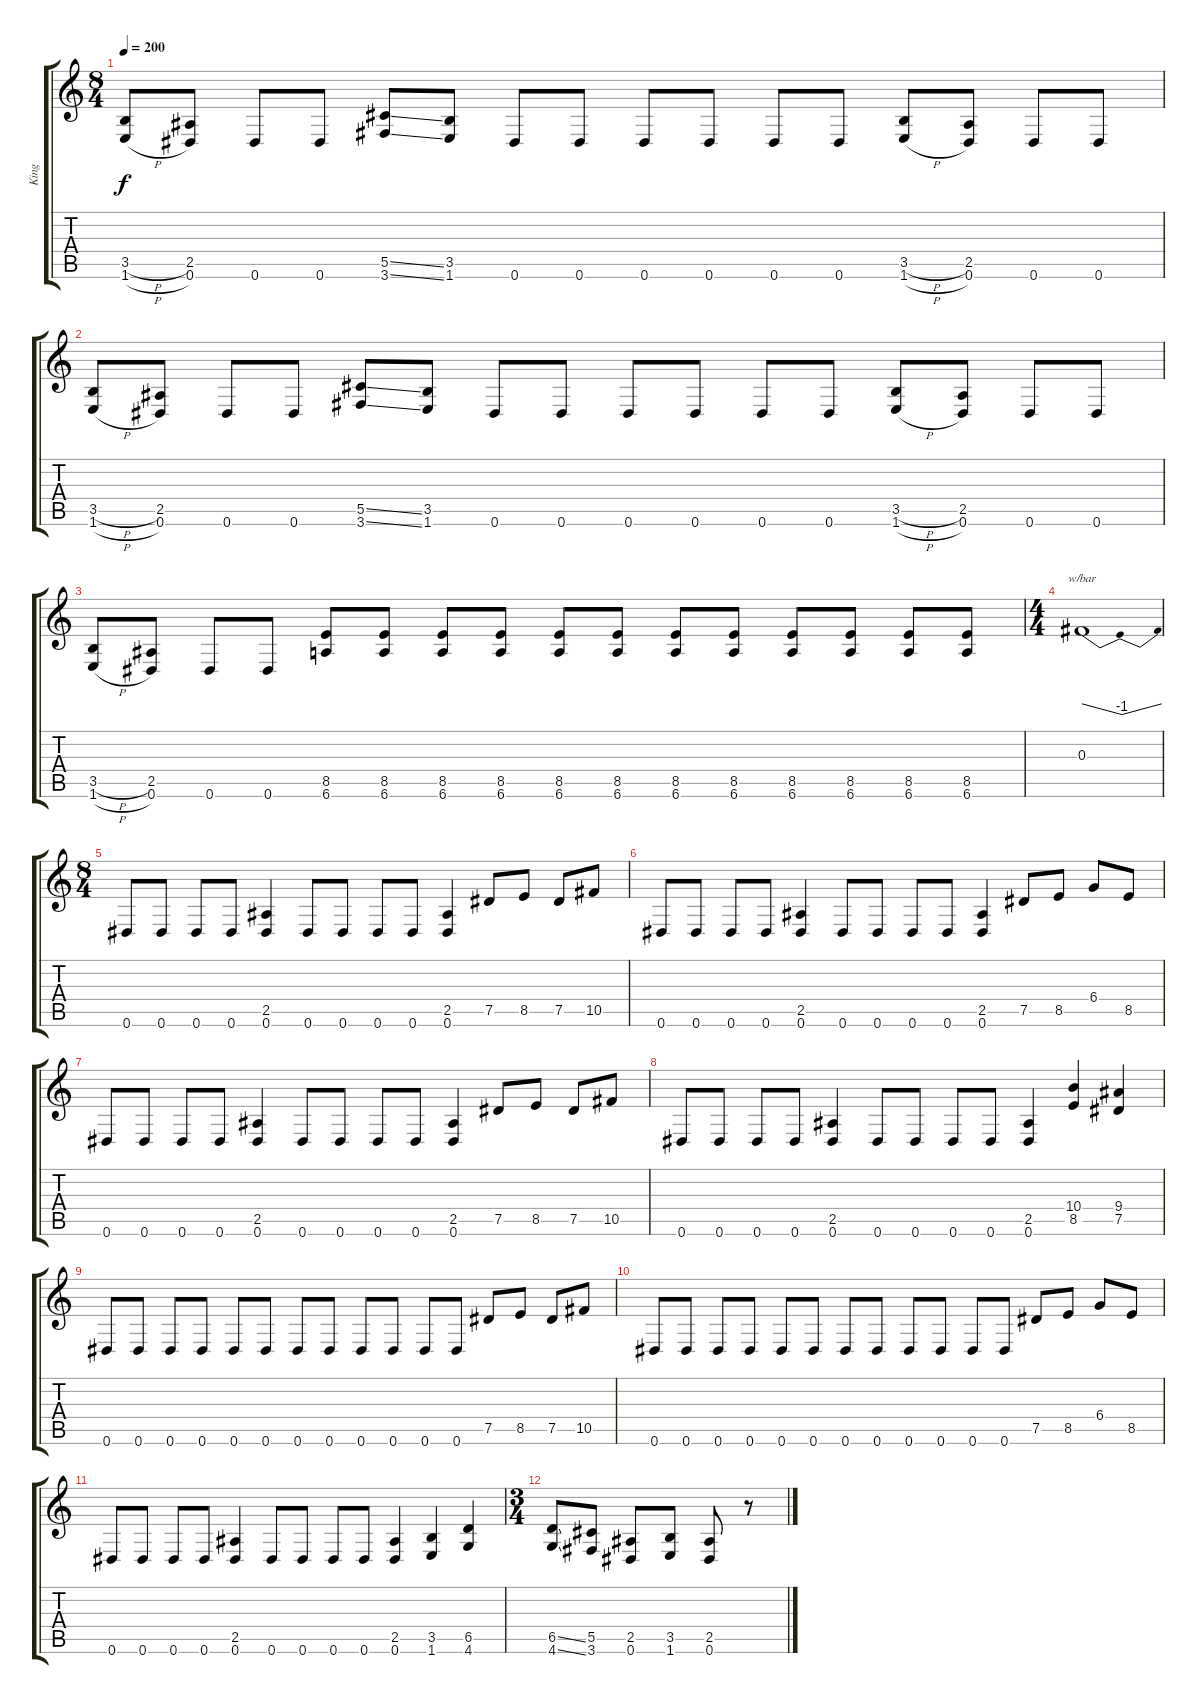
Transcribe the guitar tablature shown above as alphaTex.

\track ("King" "King") {instrument distortionguitar}
\staff {score tabs}
\tuning (Eb4 Bb3 Gb3 Db3 Ab2 Eb2) {hide}
\ts (8 4)
\tempo 200
\clef g2
\ks c
(3.5{h} 1.6{h}).8{dy f} (2.5 0.6).8 0.6.8 0.6.8 (5.5{ss} 3.6{ss}).8 (3.5 1.6).8 0.6.8 0.6.8 0.6.8 0.6.8 0.6.8 0.6.8 (3.5{h} 1.6{h}).8 (2.5 0.6).8 0.6.8 0.6.8 |
(3.5{h} 1.6{h}).8 (2.5 0.6).8 0.6.8 0.6.8 (5.5{ss} 3.6{ss}).8 (3.5 1.6).8 0.6.8 0.6.8 0.6.8 0.6.8 0.6.8 0.6.8 (3.5{h} 1.6{h}).8 (2.5 0.6).8 0.6.8 0.6.8 |
(3.5{h} 1.6{h}).8 (2.5 0.6).8 0.6.8 0.6.8 (8.5 6.6).8 (8.5 6.6).8 (8.5 6.6).8 (8.5 6.6).8 (8.5 6.6).8 (8.5 6.6).8 (8.5 6.6).8 (8.5 6.6).8 (8.5 6.6).8 (8.5 6.6).8 (8.5 6.6).8 (8.5 6.6).8 |
\ts (4 4)
0.3.1{tbe (dip default 0 0 30 -4 60 0)} |
\ts (8 4)
0.6.8 0.6.8 0.6.8 0.6.8 (2.5 0.6).4 0.6.8 0.6.8 0.6.8 0.6.8 (2.5 0.6).4 7.5.8 8.5.8 7.5.8 10.5.8 |
0.6.8 0.6.8 0.6.8 0.6.8 (2.5 0.6).4 0.6.8 0.6.8 0.6.8 0.6.8 (2.5 0.6).4 7.5.8 8.5.8 6.4.8 8.5.8 |
0.6.8 0.6.8 0.6.8 0.6.8 (2.5 0.6).4 0.6.8 0.6.8 0.6.8 0.6.8 (2.5 0.6).4 7.5.8 8.5.8 7.5.8 10.5.8 |
0.6.8 0.6.8 0.6.8 0.6.8 (2.5 0.6).4 0.6.8 0.6.8 0.6.8 0.6.8 (2.5 0.6).4 (10.4 8.5).4 (9.4 7.5).4 |
0.6.8 0.6.8 0.6.8 0.6.8 0.6.8 0.6.8 0.6.8 0.6.8 0.6.8 0.6.8 0.6.8 0.6.8 7.5.8 8.5.8 7.5.8 10.5.8 |
0.6.8 0.6.8 0.6.8 0.6.8 0.6.8 0.6.8 0.6.8 0.6.8 0.6.8 0.6.8 0.6.8 0.6.8 7.5.8 8.5.8 6.4.8 8.5.8 |
0.6.8 0.6.8 0.6.8 0.6.8 (2.5 0.6).4 0.6.8 0.6.8 0.6.8 0.6.8 (2.5 0.6).4 (3.5 1.6).4 (6.5 4.6).4 |
\ts (3 4)
(6.5{ss} 4.6{ss}).8 (5.5 3.6).8 (2.5 0.6).8 (3.5 1.6).8 (2.5 0.6).8 r.8
